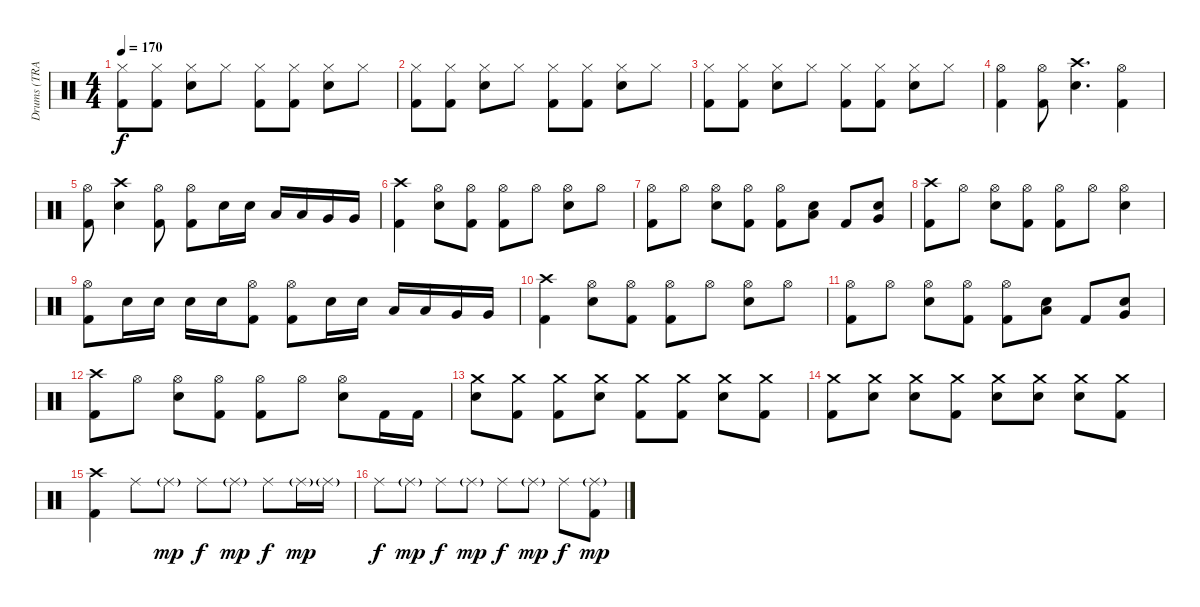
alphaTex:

\track ("Drums (TRAVIS)" "Drums (TRA") {instrument percussion}
\staff {score}
\articulation defaults
\ts (4 4)
\tempo 170
\clef neutral
\ks c
("Hi-Hat (closed)" "Kick (hit) 2").8{dy f} ("Hi-Hat (closed)" "Kick (hit) 2").8 ("Hi-Hat (closed)" "Snare (hit) 2").8 "Hi-Hat (closed)".8 ("Hi-Hat (closed)" "Kick (hit) 2").8 ("Hi-Hat (closed)" "Kick (hit) 2").8 ("Hi-Hat (closed)" "Snare (hit) 2").8 "Hi-Hat (closed)".8 |
("Hi-Hat (closed)" "Kick (hit) 2").8 ("Hi-Hat (closed)" "Kick (hit) 2").8 ("Hi-Hat (closed)" "Snare (hit) 2").8 "Hi-Hat (closed)".8 ("Hi-Hat (closed)" "Kick (hit) 2").8 ("Hi-Hat (closed)" "Kick (hit) 2").8 ("Hi-Hat (closed)" "Snare (hit) 2").8 "Hi-Hat (closed)".8 |
("Hi-Hat (closed)" "Kick (hit) 2").8 ("Hi-Hat (closed)" "Kick (hit) 2").8 ("Hi-Hat (closed)" "Snare (hit) 2").8 "Hi-Hat (closed)".8 ("Hi-Hat (closed)" "Kick (hit) 2").8 ("Hi-Hat (closed)" "Kick (hit) 2").8 ("Hi-Hat (closed)" "Snare (hit) 2").8 "Hi-Hat (closed)".8 |
("Hi-Hat (open)" "Kick (hit) 2").4 ("Hi-Hat (open)" "Kick (hit) 2").8 ("Crash high (hit)" "Snare (hit) 2").4{d} ("Hi-Hat (open)" "Kick (hit) 2").4 |
("Hi-Hat (open)" "Kick (hit) 2").8 ("Crash high (hit)" "Snare (hit) 2").4 ("Hi-Hat (open)" "Kick (hit) 2").8 ("Hi-Hat (open)" "Kick (hit) 2").8 "Snare (hit) 2".16 "Snare (hit) 2".16 "Low Tom (hit)".16 "Low Tom (hit)".16 "Very Low Tom (hit)".16 "Very Low Tom (hit)".16 |
("Crash high (hit)" "Kick (hit) 2").4 ("Hi-Hat (open)" "Snare (hit) 2").8 ("Hi-Hat (open)" "Kick (hit) 2").8 ("Hi-Hat (open)" "Kick (hit) 2").8 "Hi-Hat (open)".8 ("Hi-Hat (open)" "Snare (hit) 2").8 "Hi-Hat (open)".8 |
("Hi-Hat (open)" "Kick (hit) 2").8 "Hi-Hat (open)".8 ("Hi-Hat (open)" "Snare (hit) 2").8 ("Hi-Hat (open)" "Kick (hit) 2").8 ("Hi-Hat (open)" "Kick (hit) 2").8 ("Snare (hit) 2" "Low Tom (hit)").8 "Kick (hit) 2".8 ("Snare (hit) 2" "Very Low Tom (hit)").8 |
("Crash high (hit)" "Kick (hit) 2").8 "Hi-Hat (open)".8 ("Hi-Hat (open)" "Snare (hit) 2").8 ("Hi-Hat (open)" "Kick (hit) 2").8 ("Hi-Hat (open)" "Kick (hit) 2").8 "Hi-Hat (open)".8 ("Hi-Hat (open)" "Snare (hit) 2").4 |
("Hi-Hat (open)" "Kick (hit) 2").8 "Snare (hit) 2".16 "Snare (hit) 2".16 "Snare (hit) 2".16 "Snare (hit) 2".16 ("Hi-Hat (open)" "Kick (hit) 2").8 ("Hi-Hat (open)" "Kick (hit) 2").8 "Snare (hit) 2".16 "Snare (hit) 2".16 "Low Tom (hit)".16 "Low Tom (hit)".16 "Very Low Tom (hit)".16 "Very Low Tom (hit)".16 |
("Crash high (hit)" "Kick (hit) 2").4 ("Hi-Hat (open)" "Snare (hit) 2").8 ("Hi-Hat (open)" "Kick (hit) 2").8 ("Hi-Hat (open)" "Kick (hit) 2").8 "Hi-Hat (open)".8 ("Hi-Hat (open)" "Snare (hit) 2").8 "Hi-Hat (open)".8 |
("Hi-Hat (open)" "Kick (hit) 2").8 "Hi-Hat (open)".8 ("Hi-Hat (open)" "Snare (hit) 2").8 ("Hi-Hat (open)" "Kick (hit) 2").8 ("Hi-Hat (open)" "Kick (hit) 2").8 ("Snare (hit) 2" "Low Tom (hit)").8 "Kick (hit) 2".8 ("Snare (hit) 2" "Very Low Tom (hit)").8 |
("Crash high (hit)" "Kick (hit) 2").8 "Hi-Hat (open)".8 ("Hi-Hat (open)" "Snare (hit) 2").8 ("Hi-Hat (open)" "Kick (hit) 2").8 ("Hi-Hat (open)" "Kick (hit) 2").8 "Hi-Hat (open)".8 ("Hi-Hat (open)" "Snare (hit) 2").8 "Kick (hit) 2".16 "Kick (hit) 2".16 |
("Crash medium (hit)" "Snare (hit) 2").8 ("Crash medium (hit)" "Kick (hit) 2").8 ("Crash medium (hit)" "Kick (hit) 2").8 ("Crash medium (hit)" "Snare (hit) 2").8 ("Crash medium (hit)" "Kick (hit) 2").8 ("Crash medium (hit)" "Kick (hit) 2").8 ("Crash medium (hit)" "Snare (hit) 2").8 ("Crash medium (hit)" "Kick (hit) 2").8 |
("Crash medium (hit)" "Kick (hit) 2").8 ("Crash medium (hit)" "Snare (hit) 2").8 ("Crash medium (hit)" "Snare (hit) 2").8 ("Crash medium (hit)" "Kick (hit) 2").8 ("Crash medium (hit)" "Snare (hit) 2").8 ("Crash medium (hit)" "Snare (hit) 2").8 ("Crash medium (hit)" "Snare (hit) 2").8 ("Crash medium (hit)" "Kick (hit) 2").8 |
("Crash high (hit)" "Kick (hit) 2").4 "Ride (middle)".8 "Ride (middle)"{g}.8{dy mp} "Ride (middle)".8{dy f} "Ride (middle)"{g}.8{dy mp} "Ride (middle)".8{dy f} "Ride (middle)"{g}.16{dy mp} "Ride (middle)"{g}.16 |
"Ride (middle)".8{dy f} "Ride (middle)"{g}.8{dy mp} "Ride (middle)".8{dy f} "Ride (middle)"{g}.8{dy mp} "Ride (middle)".8{dy f} "Ride (middle)"{g}.8{dy mp} "Ride (middle)".8{dy f} ("Ride (middle)"{g} "Kick (hit) 2").8{dy mp}
